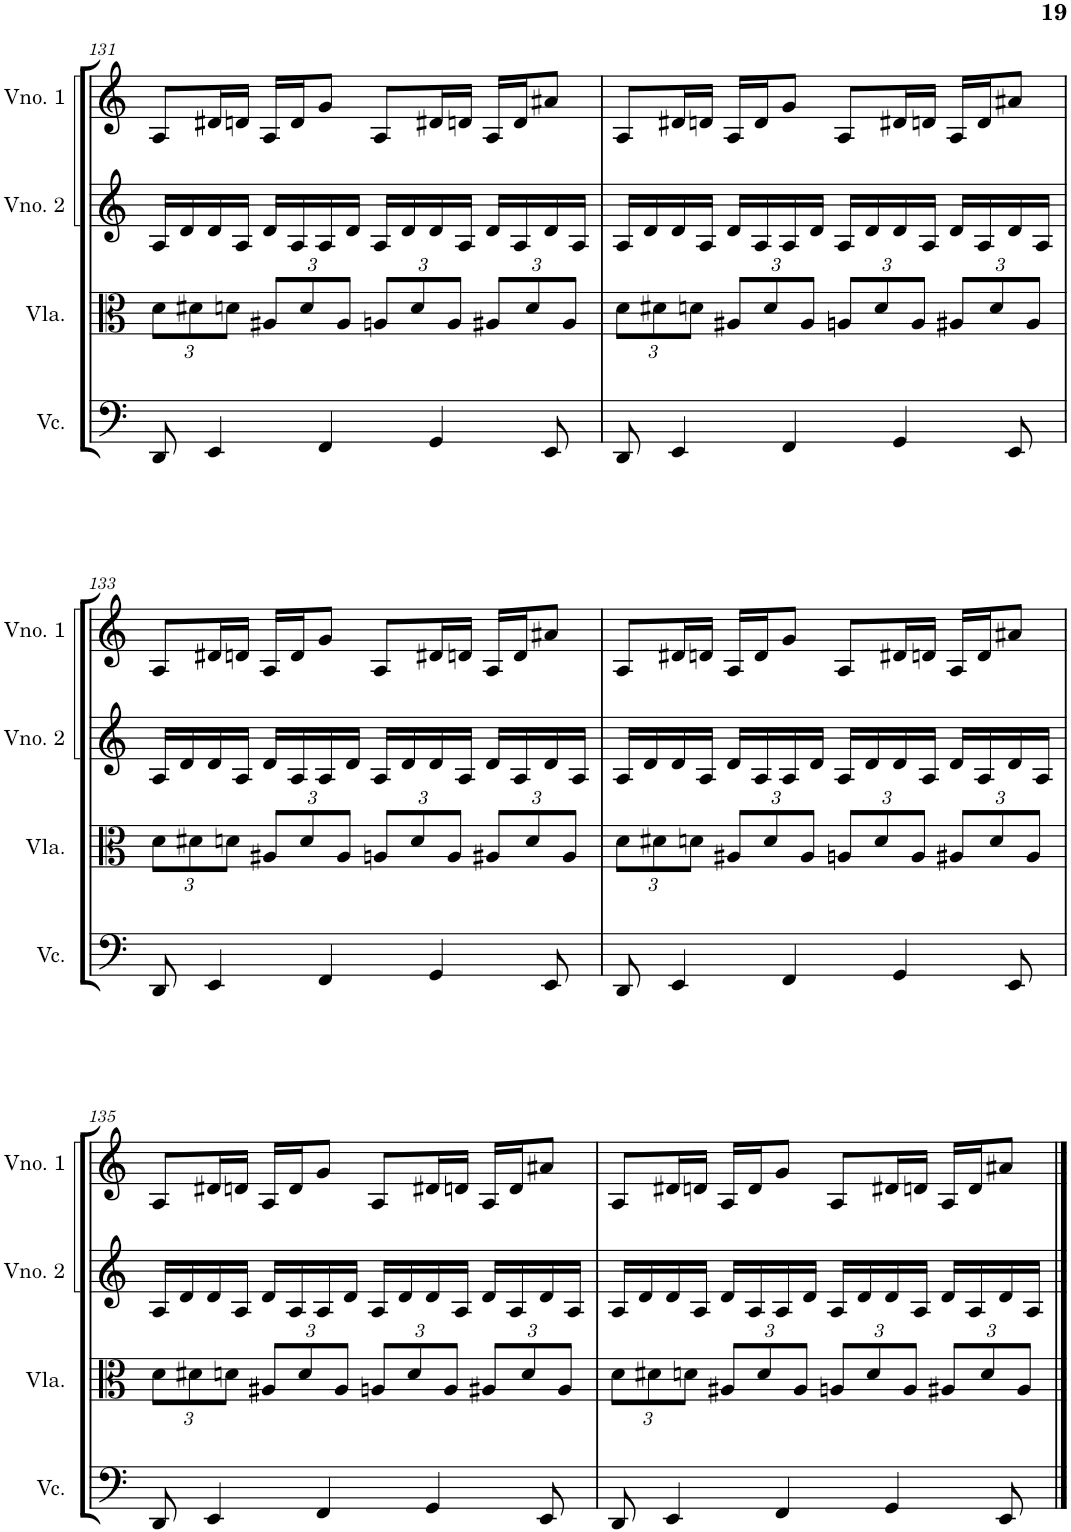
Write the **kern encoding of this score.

**kern	**kern	**kern	**kern
*part4	*part3	*part2	*part1
*staff4	*staff3	*staff2	*staff1
*I"Violoncelo	*I"Viola	*I"Violino 2	*I"Violino 1
*I'Vc.	*I'Vla.	*I'Vno. 2	*I'Vno. 1
!!LO:PB:g=z
*clefF4	*clefC3	*clefG2	*clefG2
*k[]	*k[]	*k[]	*k[]
*M4/4	*M4/4	*M4/4	*M4/4
*	*Xbrackettup	*	*
=131	=131	=131	=131
8DD/	12d\L	16A/LL	8A/L
.	.	16d/	.
.	12d#X\	.	.
4EE/	.	16d/	16d#X/L
.	12dn\J	.	.
.	.	16A/JJ	16dn/JJ
.	12A#X/L	16d/LL	16A/LL
.	.	16A/	16d/J
.	12d/	.	.
4FF/	.	16A/	8g/J
.	12A#/J	.	.
.	.	16d/JJ	.
.	12An/L	16A/LL	8A/L
.	.	16d/	.
.	12d/	.	.
4GG/	.	16d/	16d#X/L
.	12A/J	.	.
.	.	16A/JJ	16dn/JJ
.	12A#X/L	16d/LL	16A/LL
.	.	16A/	16d/J
.	12d/	.	.
8EE/	.	16d/	8a#X/J
.	12A#/J	.	.
.	.	16A/JJ	.
=132	=132	=132	=132
8DD/	12d\L	16A/LL	8A/L
.	.	16d/	.
.	12d#X\	.	.
4EE/	.	16d/	16d#X/L
.	12dn\J	.	.
.	.	16A/JJ	16dn/JJ
.	12A#X/L	16d/LL	16A/LL
.	.	16A/	16d/J
.	12d/	.	.
4FF/	.	16A/	8g/J
.	12A#/J	.	.
.	.	16d/JJ	.
.	12An/L	16A/LL	8A/L
.	.	16d/	.
.	12d/	.	.
4GG/	.	16d/	16d#X/L
.	12A/J	.	.
.	.	16A/JJ	16dn/JJ
.	12A#X/L	16d/LL	16A/LL
.	.	16A/	16d/J
.	12d/	.	.
8EE/	.	16d/	8a#X/J
.	12A#/J	.	.
.	.	16A/JJ	.
!!LO:LB:g=z
=133	=133	=133	=133
8DD/	12d\L	16A/LL	8A/L
.	.	16d/	.
.	12d#X\	.	.
4EE/	.	16d/	16d#X/L
.	12dn\J	.	.
.	.	16A/JJ	16dn/JJ
.	12A#X/L	16d/LL	16A/LL
.	.	16A/	16d/J
.	12d/	.	.
4FF/	.	16A/	8g/J
.	12A#/J	.	.
.	.	16d/JJ	.
.	12An/L	16A/LL	8A/L
.	.	16d/	.
.	12d/	.	.
4GG/	.	16d/	16d#X/L
.	12A/J	.	.
.	.	16A/JJ	16dn/JJ
.	12A#X/L	16d/LL	16A/LL
.	.	16A/	16d/J
.	12d/	.	.
8EE/	.	16d/	8a#X/J
.	12A#/J	.	.
.	.	16A/JJ	.
=134	=134	=134	=134
8DD/	12d\L	16A/LL	8A/L
.	.	16d/	.
.	12d#X\	.	.
4EE/	.	16d/	16d#X/L
.	12dn\J	.	.
.	.	16A/JJ	16dn/JJ
.	12A#X/L	16d/LL	16A/LL
.	.	16A/	16d/J
.	12d/	.	.
4FF/	.	16A/	8g/J
.	12A#/J	.	.
.	.	16d/JJ	.
.	12An/L	16A/LL	8A/L
.	.	16d/	.
.	12d/	.	.
4GG/	.	16d/	16d#X/L
.	12A/J	.	.
.	.	16A/JJ	16dn/JJ
.	12A#X/L	16d/LL	16A/LL
.	.	16A/	16d/J
.	12d/	.	.
8EE/	.	16d/	8a#X/J
.	12A#/J	.	.
.	.	16A/JJ	.
!!LO:LB:g=z
=135	=135	=135	=135
8DD/	12d\L	16A/LL	8A/L
.	.	16d/	.
.	12d#X\	.	.
4EE/	.	16d/	16d#X/L
.	12dn\J	.	.
.	.	16A/JJ	16dn/JJ
.	12A#X/L	16d/LL	16A/LL
.	.	16A/	16d/J
.	12d/	.	.
4FF/	.	16A/	8g/J
.	12A#/J	.	.
.	.	16d/JJ	.
.	12An/L	16A/LL	8A/L
.	.	16d/	.
.	12d/	.	.
4GG/	.	16d/	16d#X/L
.	12A/J	.	.
.	.	16A/JJ	16dn/JJ
.	12A#X/L	16d/LL	16A/LL
.	.	16A/	16d/J
.	12d/	.	.
8EE/	.	16d/	8a#X/J
.	12A#/J	.	.
.	.	16A/JJ	.
=136	=136	=136	=136
8DD/	12d\L	16A/LL	8A/L
.	.	16d/	.
.	12d#X\	.	.
4EE/	.	16d/	16d#X/L
.	12dn\J	.	.
.	.	16A/JJ	16dn/JJ
.	12A#X/L	16d/LL	16A/LL
.	.	16A/	16d/J
.	12d/	.	.
4FF/	.	16A/	8g/J
.	12A#/J	.	.
.	.	16d/JJ	.
.	12An/L	16A/LL	8A/L
.	.	16d/	.
.	12d/	.	.
4GG/	.	16d/	16d#X/L
.	12A/J	.	.
.	.	16A/JJ	16dn/JJ
.	12A#X/L	16d/LL	16A/LL
.	.	16A/	16d/J
.	12d/	.	.
8EE/	.	16d/	8a#X/J
.	12A#/J	.	.
.	.	16A/JJ	.
==	==	==	==
*-	*-	*-	*-
